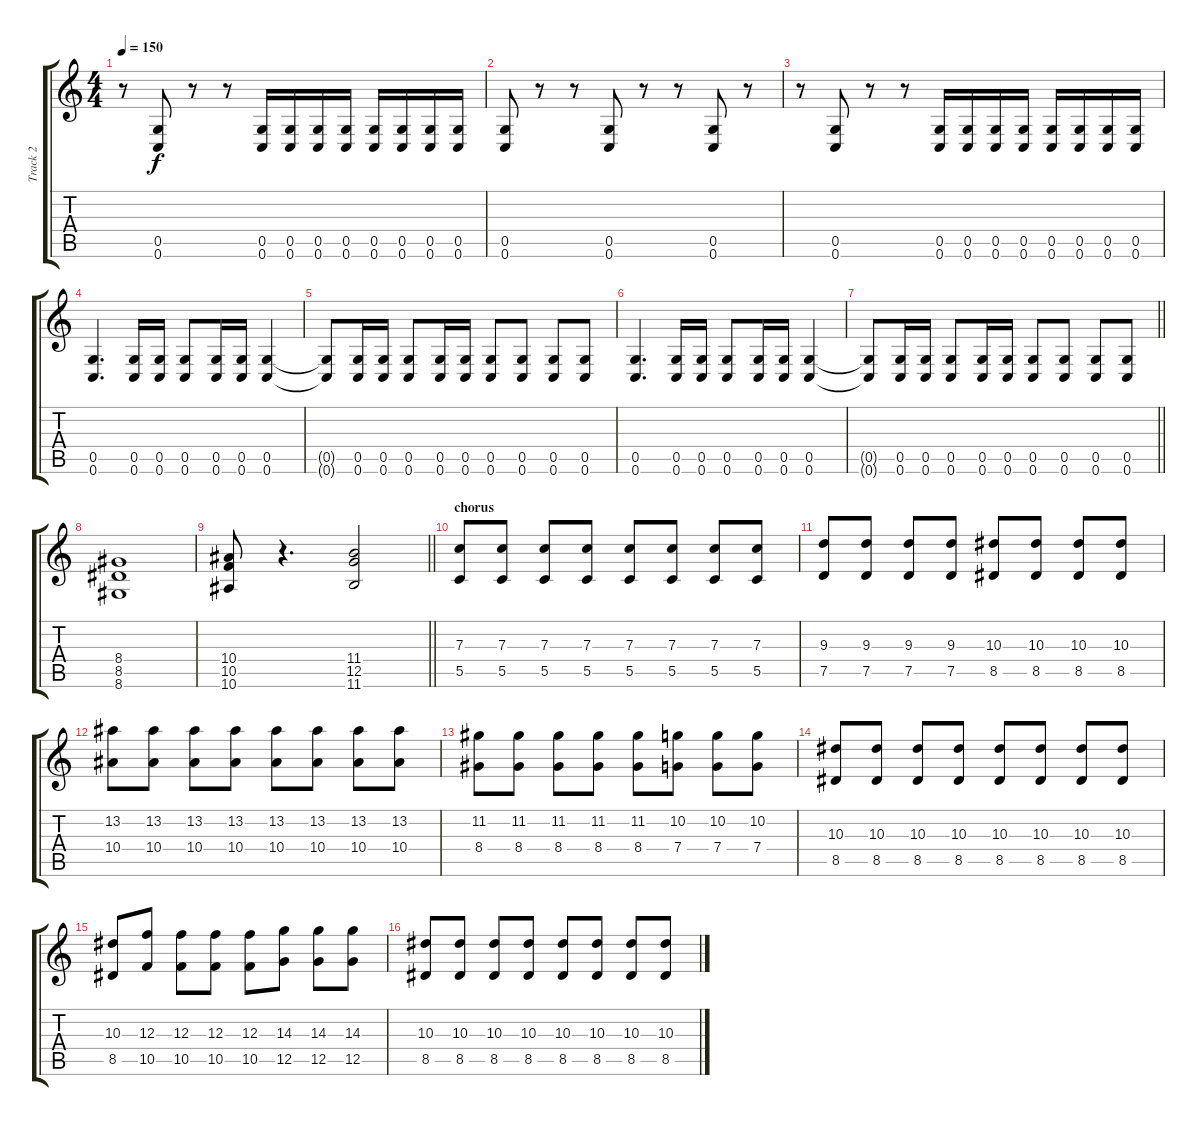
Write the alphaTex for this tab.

\track ("Track 2" "Track 2") {instrument distortionguitar}
\staff {score tabs}
\tuning (D4 A3 F3 C3 G2 C2) {hide}
\ts (4 4)
\tempo 150
\clef g2
\ks c
r.8{dy f} (0.5 0.6).8 r.8 r.8 (0.5 0.6).16 (0.5 0.6).16 (0.5 0.6).16 (0.5 0.6).16 (0.5 0.6).16 (0.5 0.6).16 (0.5 0.6).16 (0.5 0.6).16 |
(0.5 0.6).8 r.8 r.8 (0.5 0.6).8 r.8 r.8 (0.5 0.6).8 r.8 |
r.8 (0.5 0.6).8 r.8 r.8 (0.5 0.6).16 (0.5 0.6).16 (0.5 0.6).16 (0.5 0.6).16 (0.5 0.6).16 (0.5 0.6).16 (0.5 0.6).16 (0.5 0.6).16 |
(0.5 0.6).4{d} (0.5 0.6).16 (0.5 0.6).16 (0.5 0.6).8 (0.5 0.6).16 (0.5 0.6).16 (0.5 0.6).4 |
(0.5{t} 0.6{t}).8 (0.5 0.6).16 (0.5 0.6).16 (0.5 0.6).8 (0.5 0.6).16 (0.5 0.6).16 (0.5 0.6).8 (0.5 0.6).8 (0.5 0.6).8 (0.5 0.6).8 |
(0.5 0.6).4{d} (0.5 0.6).16 (0.5 0.6).16 (0.5 0.6).8 (0.5 0.6).16 (0.5 0.6).16 (0.5 0.6).4 |
\barLineRight lightlight
(0.5{t} 0.6{t}).8 (0.5 0.6).16 (0.5 0.6).16 (0.5 0.6).8 (0.5 0.6).16 (0.5 0.6).16 (0.5 0.6).8 (0.5 0.6).8 (0.5 0.6).8 (0.5 0.6).8 |
\section ("" "")
(8.4 8.5 8.6).1 |
\barLineRight lightlight
(10.4 10.5 10.6).8 r.4{d} (11.4 12.5 11.6).2 |
\section ("" "chorus")
(7.3 5.5).8 (7.3 5.5).8 (7.3 5.5).8 (7.3 5.5).8 (7.3 5.5).8 (7.3 5.5).8 (7.3 5.5).8 (7.3 5.5).8 |
(9.3 7.5).8 (9.3 7.5).8 (9.3 7.5).8 (9.3 7.5).8 (10.3 8.5).8 (10.3 8.5).8 (10.3 8.5).8 (10.3 8.5).8 |
(13.2 10.4).8 (13.2 10.4).8 (13.2 10.4).8 (13.2 10.4).8 (13.2 10.4).8 (13.2 10.4).8 (13.2 10.4).8 (13.2 10.4).8 |
(11.2 8.4).8 (11.2 8.4).8 (11.2 8.4).8 (11.2 8.4).8 (11.2 8.4).8 (10.2 7.4).8 (10.2 7.4).8 (10.2 7.4).8 |
(10.3 8.5).8 (10.3 8.5).8 (10.3 8.5).8 (10.3 8.5).8 (10.3 8.5).8 (10.3 8.5).8 (10.3 8.5).8 (10.3 8.5).8 |
(10.3 8.5).8 (12.3 10.5).8 (12.3 10.5).8 (12.3 10.5).8 (12.3 10.5).8 (14.3 12.5).8 (14.3 12.5).8 (14.3 12.5).8 |
(10.3 8.5).8 (10.3 8.5).8 (10.3 8.5).8 (10.3 8.5).8 (10.3 8.5).8 (10.3 8.5).8 (10.3 8.5).8 (10.3 8.5).8
